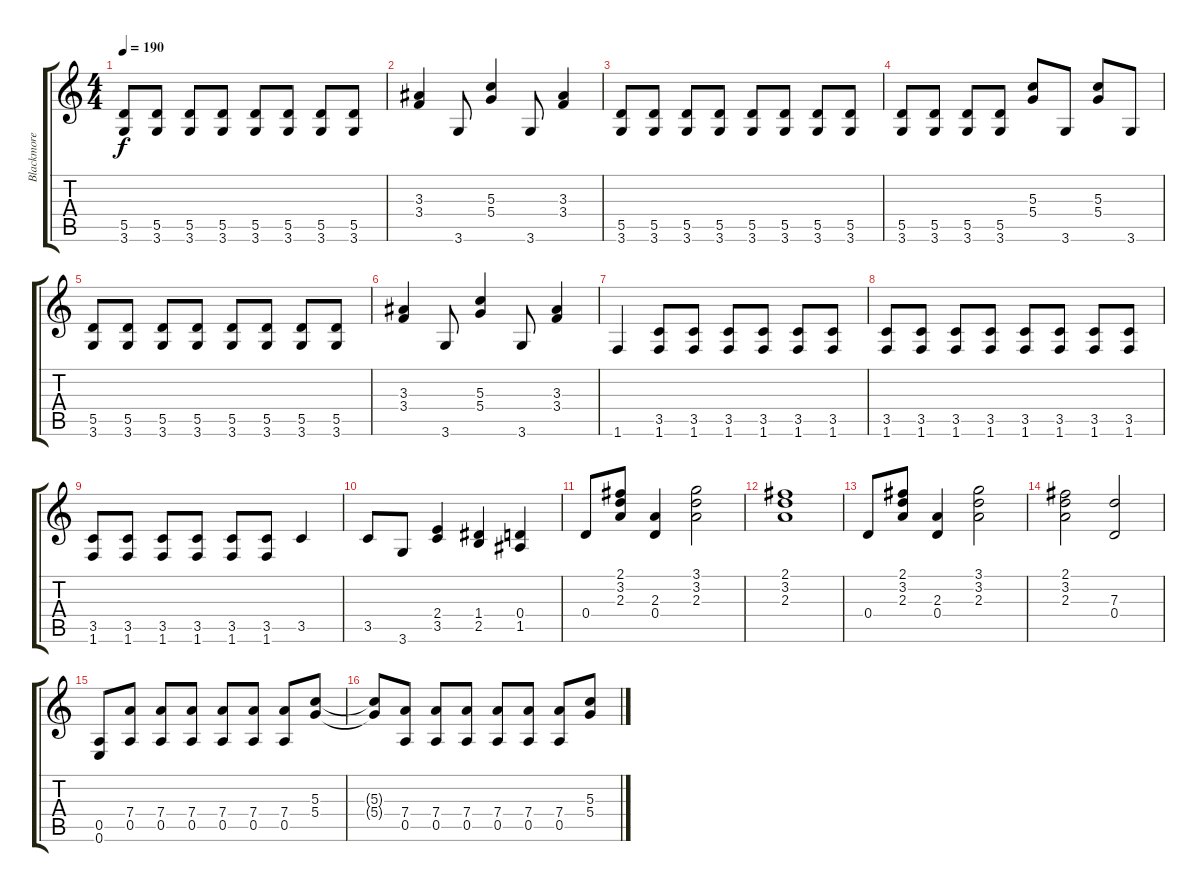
\track ("Blackmore" "Blackmore") {instrument overdrivenguitar}
\staff {score tabs}
\tuning (E4 B3 G3 D3 A2 E2) {hide}
\ts (4 4)
\tempo 190
\clef g2
\ks c
(5.5 3.6).8{dy f} (5.5 3.6).8 (5.5 3.6).8 (5.5 3.6).8 (5.5 3.6).8 (5.5 3.6).8 (5.5 3.6).8 (5.5 3.6).8 |
(3.3 3.4).4 3.6.8 (5.3 5.4).4 3.6.8 (3.3 3.4).4 |
(5.5 3.6).8 (5.5 3.6).8 (5.5 3.6).8 (5.5 3.6).8 (5.5 3.6).8 (5.5 3.6).8 (5.5 3.6).8 (5.5 3.6).8 |
(5.5 3.6).8 (5.5 3.6).8 (5.5 3.6).8 (5.5 3.6).8 (5.3 5.4).8 3.6.8 (5.3 5.4).8 3.6.8 |
(5.5 3.6).8 (5.5 3.6).8 (5.5 3.6).8 (5.5 3.6).8 (5.5 3.6).8 (5.5 3.6).8 (5.5 3.6).8 (5.5 3.6).8 |
(3.3 3.4).4 3.6.8 (5.3 5.4).4 3.6.8 (3.3 3.4).4 |
1.6.4 (3.5 1.6).8 (3.5 1.6).8 (3.5 1.6).8 (3.5 1.6).8 (3.5 1.6).8 (3.5 1.6).8 |
(3.5 1.6).8 (3.5 1.6).8 (3.5 1.6).8 (3.5 1.6).8 (3.5 1.6).8 (3.5 1.6).8 (3.5 1.6).8 (3.5 1.6).8 |
(3.5 1.6).8 (3.5 1.6).8 (3.5 1.6).8 (3.5 1.6).8 (3.5 1.6).8 (3.5 1.6).8 3.5.4 |
3.5.8 3.6.8 (2.4 3.5).4 (1.4 2.5).4 (0.4 1.5).4 |
0.4.8 (2.1 3.2 2.3).8 (2.3 0.4).4 (3.1 3.2 2.3).2 |
(2.1 3.2 2.3).1 |
0.4.8 (2.1 3.2 2.3).8 (2.3 0.4).4 (3.1 3.2 2.3).2 |
(2.1 3.2 2.3).2 (7.3 0.4).2 |
(0.5 0.6).8 (7.4 0.5).8 (7.4 0.5).8 (7.4 0.5).8 (7.4 0.5).8 (7.4 0.5).8 (7.4 0.5).8 (5.3 5.4).8 |
(5.3{t} 5.4{t}).8 (7.4 0.5).8 (7.4 0.5).8 (7.4 0.5).8 (7.4 0.5).8 (7.4 0.5).8 (7.4 0.5).8 (5.3 5.4).8
